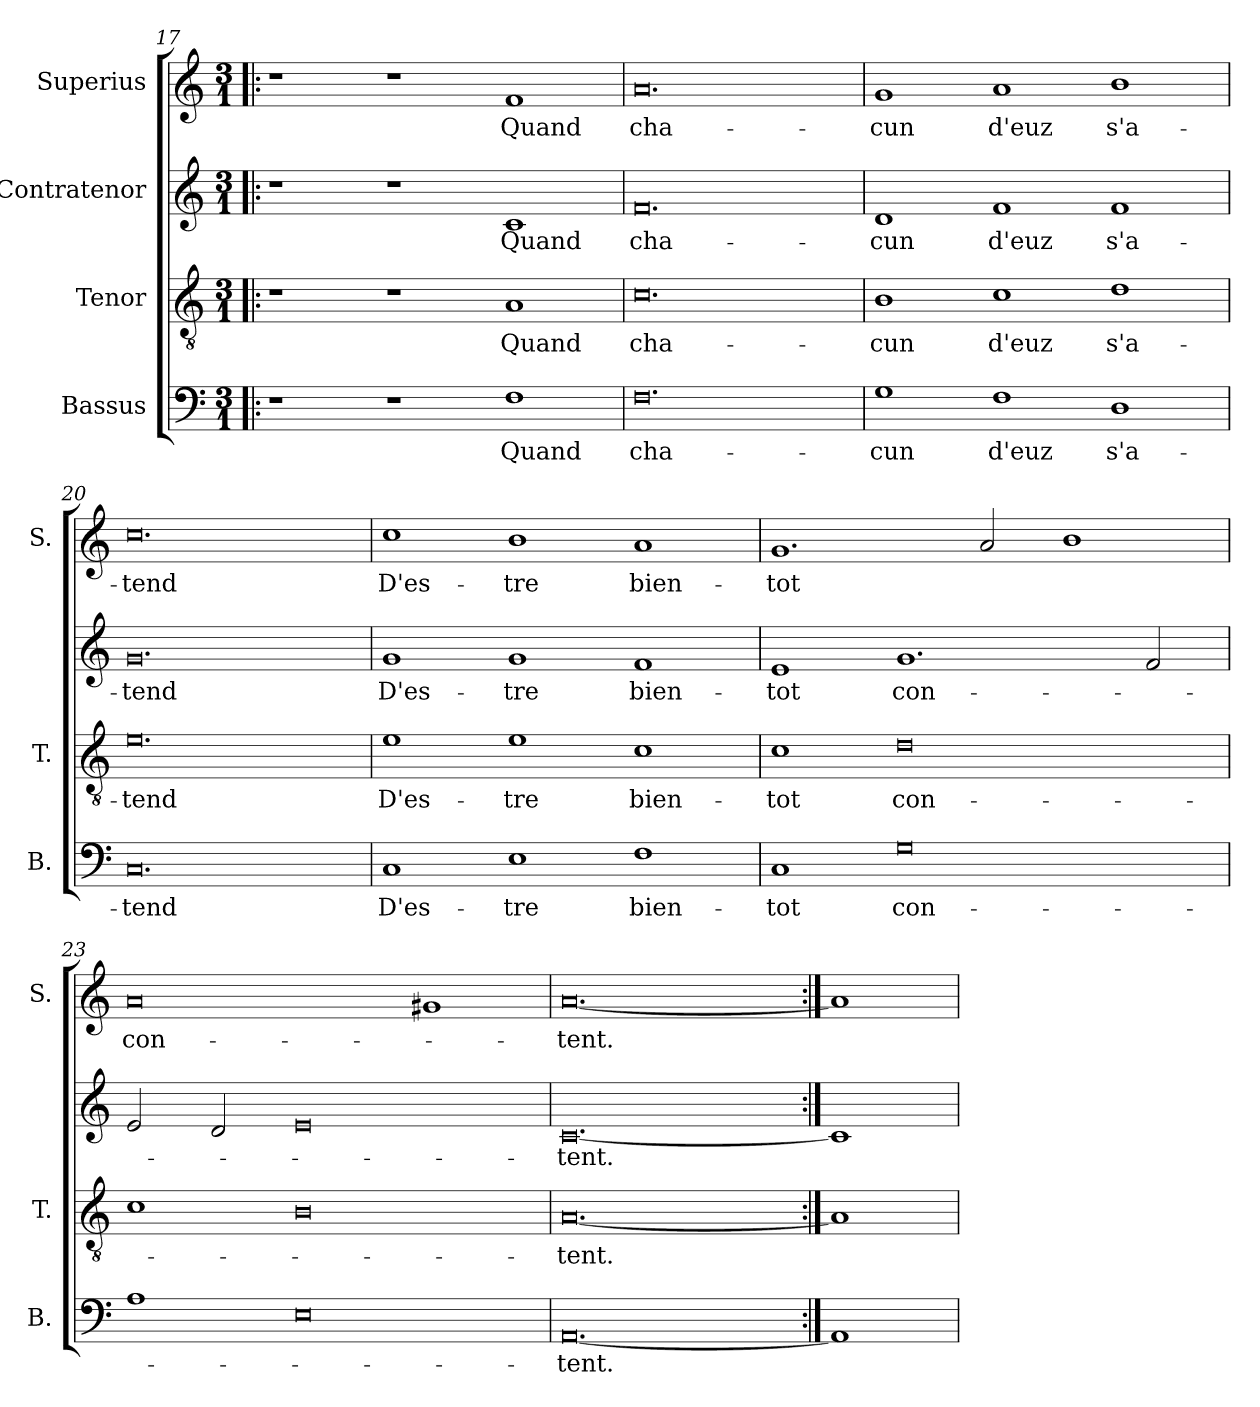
**kern	**text	**kern	**text	**kern	**text	**kern	**text
*part4	*part4	*part3	*part3	*part2	*part2	*part1	*part1
*staff4	*staff4	*staff3	*staff3	*staff2	*staff2	*staff1	*staff1
*I"Bassus	*	*I"Tenor	*	*I"Contratenor	*	*I"Superius	*
*I'B.	*	*I'T.	*	*	*	*I'S.	*
!!LO:LB:g=z
*clefF4	*	*clefGv2	*	*clefG2	*	*clefG2	*
*k[]	*	*k[]	*	*k[]	*	*k[]	*
*C:	*	*C:	*	*C:	*	*C:	*
*M3/1	*	*M3/1	*	*M3/1	*	*M3/1	*
=17!|:	=17!|:	=17!|:	=17!|:	=17!|:	=17!|:	=17!|:	=17!|:
1r	.	1r	.	1r	.	1r	.
1r	.	1r	.	1r	.	1r	.
1F\	Quand	1A/	Quand	1c/	Quand	1f/	Quand
=18	=18	=18	=18	=18	=18	=18	=18
0.F\	cha-	0.c\	cha-	0.f/	cha-	0.a/	cha-
=19	=19	=19	=19	=19	=19	=19	=19
1G\	-cun	1B\	-cun	1d/	-cun	1g/	-cun
1F\	d'euz	1c\	d'euz	1f/	d'euz	1a/	d'euz
1D\	s'a-	1d\	s'a-	1f/	s'a-	1b\	s'a-
=20	=20	=20	=20	=20	=20	=20	=20
0.C/	-tend	0.e\	-tend	0.g/	-tend	0.cc\	-tend
=21	=21	=21	=21	=21	=21	=21	=21
1C/	D'es-	1e\	D'es-	1g/	D'es-	1cc\	D'es-
1E\	-tre	1e\	-tre	1g/	-tre	1b\	-tre
1F\	bien-	1c\	bien-	1f/	bien-	1a/	bien-
=22	=22	=22	=22	=22	=22	=22	=22
1C/	-tot	1c\	-tot	1e/	-tot	1.g/	-tot
0G\	con-	0d\	con-	1.g/	con-	.	.
.	.	.	.	.	.	2a/	.
.	.	.	.	.	.	1b\	.
.	.	.	.	2f/	.	.	.
=23	=23	=23	=23	=23	=23	=23	=23
1A\	.	1c\	.	2e/	.	0a/	con-
.	.	.	.	2d/	.	.	.
0E\	.	0B\	.	0e/	.	.	.
.	.	.	.	.	.	1g#X/	.
=24	=24	=24	=24	=24	=24	=24	=24
[0.AA/	-tent.	[0.A/	-tent.	[0.c/	-tent.	[0.a/	-tent.
=25:|!	=25:|!	=25:|!	=25:|!	=25:|!	=25:|!	=25:|!	=25:|!
1AA/]	.	1A/]	.	1c/]	.	1a/]	.
=	=	=	=	=	=	=	=
*-	*-	*-	*-	*-	*-	*-	*-
